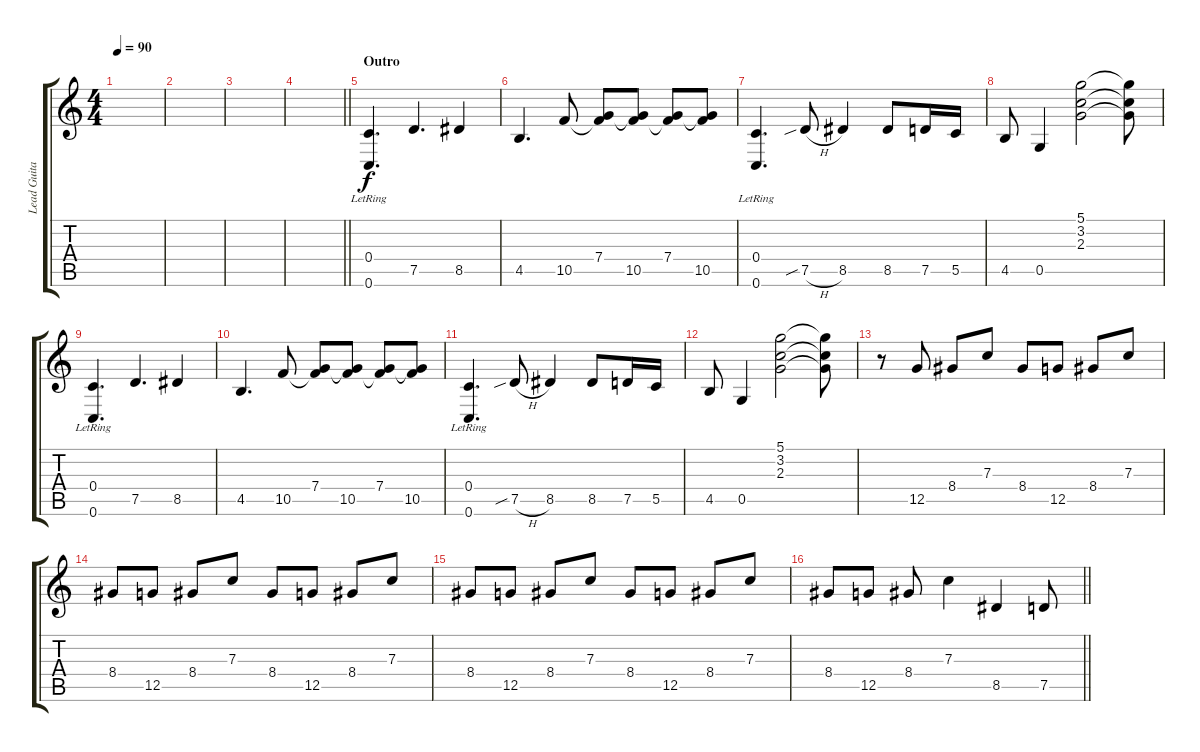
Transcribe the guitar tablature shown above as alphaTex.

\track ("Lead Guitar 1" "Lead Guita") {instrument overdrivenguitar}
\staff {score tabs}
\tuning (D4 A3 F3 C3 G2 C2) {hide}
\ts (4 4)
\tempo 90
\clef g2
\ks c
|
|
|
\barLineRight lightlight
|
\section ("" "Outro")
(0.4{lr} 0.6{lr}).4{d volume 16 balance 8 instrument distortionguitar} 7.5.4{d} 8.5.4 |
4.5.4{d} 10.5.8 (7.4 10.5{t}).8 (7.4{t} 10.5).8 (7.4 10.5{t}).8 (7.4{t} 10.5).8 |
(0.4{lr} 0.6{lr}).4{d} 7.5{sib h}.8 8.5.4 8.5.8 7.5.16 5.5.16 |
4.5.8 0.5.4 (5.1 3.2 2.3).2 (5.1{t} 3.2{t} 2.3{t}).8 |
(0.4{lr} 0.6{lr}).4{d} 7.5.4{d} 8.5.4 |
4.5.4{d} 10.5.8 (7.4 10.5{t}).8 (7.4{t} 10.5).8 (7.4 10.5{t}).8 (7.4{t} 10.5).8 |
(0.4{lr} 0.6{lr}).4{d} 7.5{sib h}.8 8.5.4 8.5.8 7.5.16 5.5.16 |
4.5.8 0.5.4 (5.1 3.2 2.3).2 (5.1{t} 3.2{t} 2.3{t}).8 |
r.8 12.5.8 8.4.8 7.3.8 8.4.8 12.5.8 8.4.8 7.3.8 |
8.4.8 12.5.8 8.4.8 7.3.8 8.4.8 12.5.8 8.4.8 7.3.8 |
8.4.8 12.5.8 8.4.8 7.3.8 8.4.8 12.5.8 8.4.8 7.3.8 |
\barLineRight lightlight
8.4.8 12.5.8 8.4.8 7.3.4 8.5.4 7.5.8
